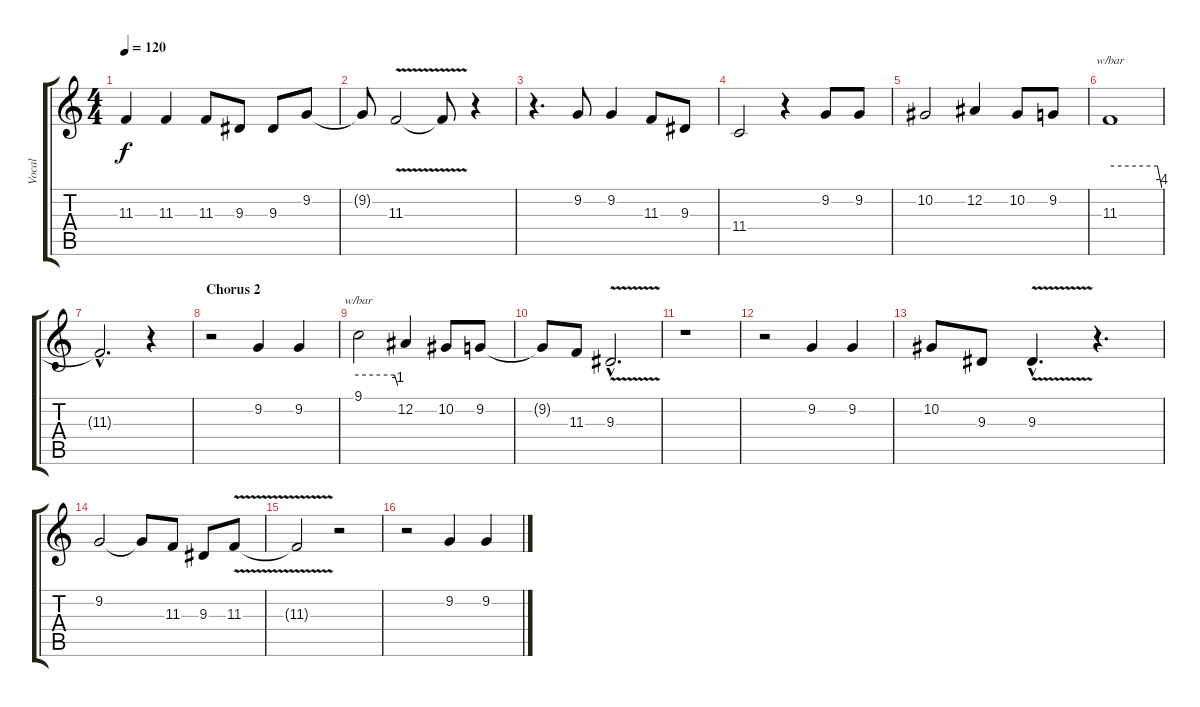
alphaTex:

\track ("Vocal" "Vocal") {instrument viola}
\staff {score tabs}
\tuning (Eb4 Bb3 Gb3 Db3 Ab2 Eb2) {hide}
\ts (4 4)
\tempo 120
\clef g2
\ks c
11.3.4{dy f} 11.3.4 11.3.8 9.3.8 9.3.8 9.2.8 |
9.2{t}.8 11.3{v}.2 11.3{t}.8 r.4 |
r.4{d} 9.2.8 9.2.4 11.3.8 9.3.8 |
11.4.2 r.4 9.2.8 9.2.8 |
10.2.2 12.2.4 10.2.8 9.2.8 |
11.3.1{tbe (custom default 0 0 55 0 60 -16)} |
11.3{hac t}.2{d} r.4 |
\section ("" "Chorus 2")
r.2 9.2.4 9.2.4 |
9.1.2{tbe (custom default 0 0 55 0 60 -4)} 12.2.4 10.2.8 9.2.8 |
9.2{t}.8 11.3.8 9.3{v hac}.2{d} |
r.1 |
r.2 9.2.4 9.2.4 |
10.2.8 9.3.8 9.3{v hac}.4{d} r.4{d} |
9.2.2 9.2{t}.8 11.3.8 9.3.8 11.3{v}.8 |
11.3{t}.2 r.2 |
r.2 9.2.4 9.2.4
